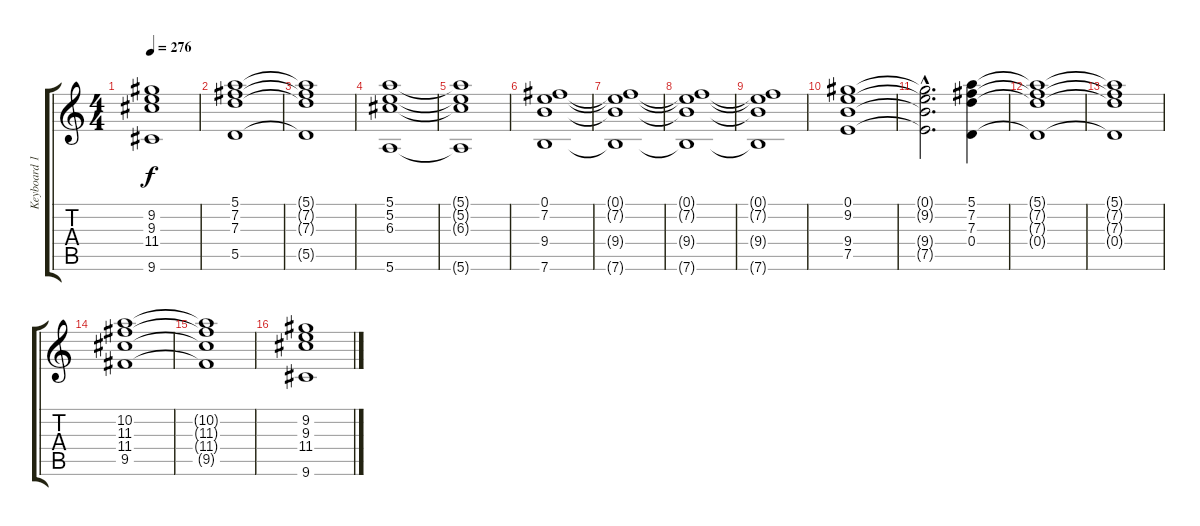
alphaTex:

\track ("Keyboard 1" "Keyboard 1") {instrument stringensemble1}
\staff {score tabs}
\tuning (E5 B4 G4 D4 A3 E3) {hide}
\ts (4 4)
\tempo 276
\clef g2
\ks c
(9.2{t} 9.3{t} 11.4{t} 9.6{t}).1{dy f} |
(5.1 7.2 7.3 5.5).1 |
(5.1{t} 7.2{t} 7.3{t} 5.5{t}).1 |
(5.1 5.2 6.3 5.6).1 |
(5.1{t} 5.2{t} 6.3{t} 5.6{t}).1 |
(0.1 7.2 9.4 7.6).1 |
(0.1{t} 7.2{t} 9.4{t} 7.6{t}).1 |
(0.1{t} 7.2{t} 9.4{t} 7.6{t}).1 |
(0.1{t} 7.2{t} 9.4{t} 7.6{t}).1 |
(0.1 9.2 9.4 7.5).1 |
(0.1{hac t} 9.2{hac t} 9.4{hac t} 7.5{hac t}).2{d} (5.1 7.2 7.3 0.4).4 |
(5.1{t} 7.2{t} 7.3{t} 0.4{t}).1 |
(5.1{t} 7.2{t} 7.3{t} 0.4{t}).1 |
(10.2 11.3 11.4 9.5).1 |
(10.2{t} 11.3{t} 11.4{t} 9.5{t}).1 |
(9.2 9.3 11.4 9.6).1
